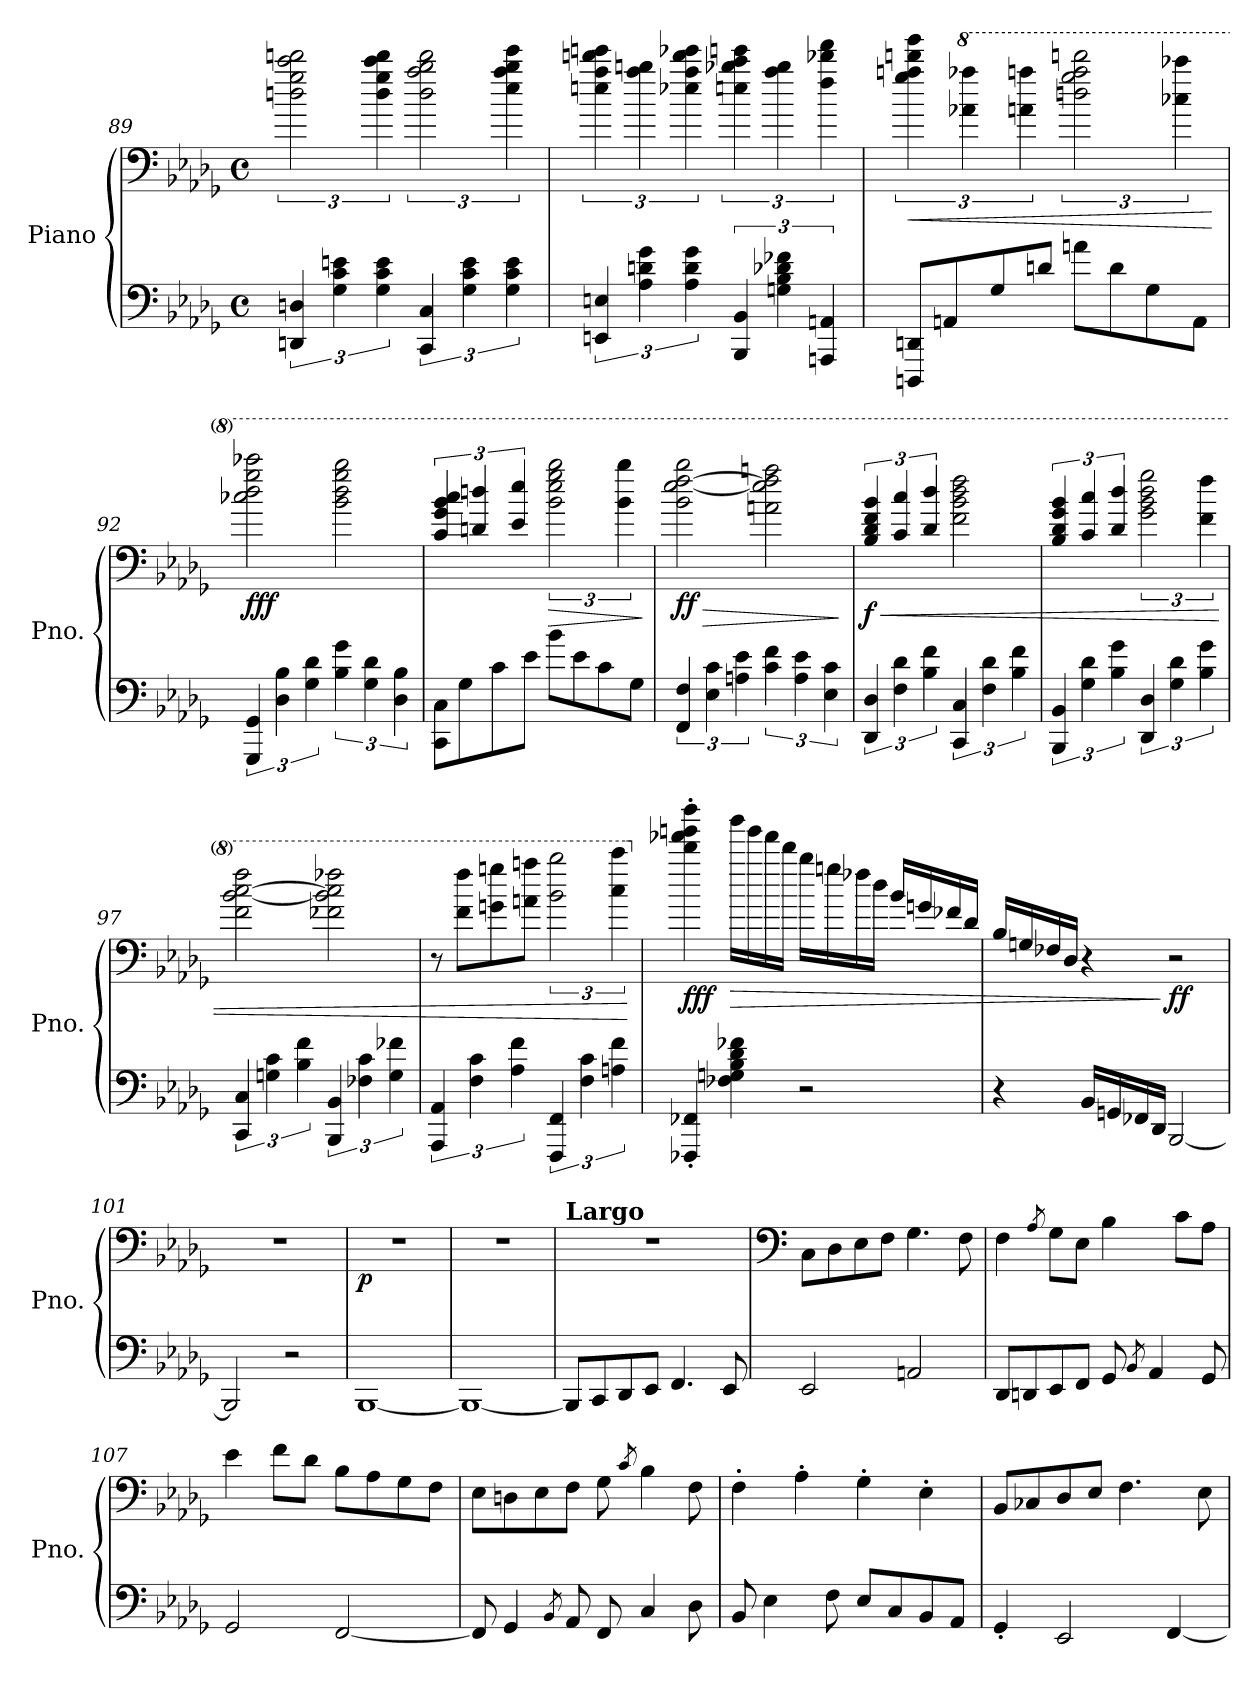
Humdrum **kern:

**kern	**kern	**dynam
*part1	*part1	*part1
*staff2	*staff1	*staff1/2
*I"Piano	*	*
*I'Pno.	*	*
*clefF4	*clefF4	*
*k[b-e-a-d-g-]	*k[b-e-a-d-g-]	*
*M4/4	*M4/4	*
*met(c)	*met(c)	*
=89	=89	=89
6DDn/ 6Dn/	3ddn\ 3gg-\ 3ccc\ 3dddn\	.
6G-\ 6c\ 6en\	.	.
6G-\ 6c\ 6e\	6dd\ 6gg-\ 6ccc\ 6ddd\	.
6CC/ 6C/	3dd\ 3aa-\ 3bb-\ 3ddd\	.
6G-\ 6c\ 6e\	.	.
6G-\ 6c\ 6e\	6ee-\ 6aa-\ 6bb-\ 6eee-\	.
=90	=90	=90
6EEn/ 6En/	6een\ 6aa-\ 6dddn\ 6eeen\	.
6A-\ 6dn\ 6g-\	6aa-\ 6bbn\	.
6A-\ 6d\ 6g-\	6ee-X\ 6aa-\ 6ddd\ 6eee-X\	.
*	*MM180	*
6BBB-/ 6BB-/	6een\ 6bb-X\ 6ccc\ 6eeen\	.
6Gn\ 6B-\ 6d-X\ 6f-X\	6aa-\ 6bb-\	.
6AAAn/ 6AAn/	6ff\ 6ddd-X\ 6fff\	.
!!LO:LB:g=z
=91	=91	=91
!	!	!LO:HP:b
8DDDn/ 8DDn/L	6gg-\ 6aan\ 6dddn\ 6ggg-\	<
8AAn/	.	.
*	*8va	*
.	6aa-X\ 6aaa-\	.
8G-/	.	.
.	6aan\ 6aaan\	.
8dn/J	.	.
8an\L	3ddd\ 3ggg-\ 3aaa\ 3ddddn\	.
8d\	.	.
8G-\	.	.
.	6ccc-X\ 6cccc-X\	.
8AA\J	.	.
.	.	[
=92	=92	=92
!	!	!LO:DY:b
6GGG-/ 6GG-/	2ccc-X\ 2ddd-\ 2ggg-\ 2cccc-X\	fff
6D-\ 6B-\	.	.
6G-\ 6d-\	.	.
6B-\ 6g-\	2bb-\ 2ddd-\ 2ggg-\ 2bbb-\	.
6G-\ 6d-\	.	.
6D-\ 6B-\	.	.
=93	=93	=93
8CC\ 8C\L	6cc/ 6gg-/ 6bb-/ 6ccc/	.
8G-\	.	.
.	6ddn/ 6dddn/	.
8c\	.	.
.	6ee-/ 6eee-/	.
8e-\J	.	.
!	!	!LO:HP:b
8b-\L	3bb-\ 3eee-\ 3ggg-\ 3bbb-\	>
8e-\	.	.
8c\	.	.
.	6bb-\ 6bbb-\	.
8G-\J	.	.
.	.	]
=94	=94	=94
!	!	!LO:HP:b
!	!	!LO:DY:n=1:b
6FF/ 6F/	2bb-\ [2eee-\ [2fff\ 2bbb-\	> ff
6E-\ 6c\	.	.
6An\ 6e-\	.	.
6c\ 6f\	2aan\ 2eee-\] 2fff\] 2aaan\	.
6A\ 6e-\	.	.
6E-\ 6c\	.	.
.	.	]
!!LO:LB:g=z
=95	=95	=95
!	!	!LO:HP:b
!	!	!LO:DY:n=1:b
6DD-/ 6D-/	6b-/ 6dd-/ 6ff/ 6bb-/	< f
6F\ 6d-\	6cc/ 6ccc/	.
6B-\ 6f\	6dd-/ 6ddd-/	.
6CC/ 6C/	2ff\ 2bb-\ 2ddd-\ 2fff\	.
6F\ 6d-\	.	.
6B-\ 6f\	.	.
=96	=96	=96
6BBB-/ 6BB-/	6b-/ 6dd-/ 6gg-/ 6bb-/	.
6G-\ 6d-\	6cc/ 6ccc/	.
6B-\ 6g-\	6dd-/ 6ddd-/	.
6DD-/ 6D-/	3gg-\ 3bb-\ 3ddd-\ 3ggg-\	.
6G-\ 6d-\	.	.
6B-\ 6g-\	6ff\ 6fff\	.
=97	=97	=97
6CC/ 6C/	2ff\ [2bb-\ [2ccc\ 2fff\	.
6Gn\ 6c\	.	.
6B-\ 6f\	.	.
6BBB-/ 6BB-/	2ff-X\ 2bb-\] 2ccc\] 2fff-X\	.
6F-X\ 6c\	.	.
6G\ 6f-X\	.	.
=98	=98	=98
6AAA-/ 6AA-/	8r	.
.	8ff\ 8fff\L	.
6F\ 6c\	.	.
.	8ggn\ 8gggn\	.
6A-\ 6f\	.	.
.	8aan\ 8aaan\J	.
6FFF/ 6FF/	3bb-\ 3bbb-\	.
6F\ 6c\	.	.
6An\ 6f\	6ccc\ 6cccc\	.
.	.	[
!!LO:PB:g=z
=99	=99	=99
*	*X8va	*
!	!	!LO:DY:b
4FFF-X/' 4FF-X/'	4ddd-\' 4fff-X\' 4gggn\' 4dddd-\'	fff
!	!	!LO:HP:b
4F-X\ 4Gn\ 4B-\ 4d-\ 4f-X\	16bbb-\LL	>
.	16ggg\	.
.	16fff-\	.
.	16ddd-\JJ	.
2r	16bb-\LL	.
.	16ggn\	.
.	16ff-X\	.
.	16dd-\JJ	.
.	16b-/LL	.
.	16gn/	.
.	16f-X/	.
.	16d-/JJ	.
=100	=100	=100
*	*MM160	*
4r	16B-/LL	.
.	16Gn/	.
.	16F-X/	.
.	16D-/JJ	.
16BB-/LL	4r	.
16GGn/	.	.
16FF-X/	.	.
16DD-/JJ	.	.
!	!	!LO:DY:n=1:b
[2BBB-/	2r	] ff
=101	=101	=101
2BBB-/]	1r	.
2r	.	.
=102	=102	=102
!	!	!LO:DY:b
[1BBB-	1r	p
=103	=103	=103
1BBB-_	1r	.
!!LO:LB:g=z
=104	=104	=104
!	!LO:TX:a:B:t=Largo	!
8BBB-/L]	1r	.
8CC/	.	.
8DD-/	.	.
8EE-/J	.	.
4.FF/	.	.
8EE-/	.	.
=105	=105	=105
*	*clefF4	*
2EE-/	8C\L	.
.	8D-\	.
.	8E-\	.
.	8F\J	.
2AAn/	4.G-\	.
.	8F\	.
=106	=106	=106
8DD-/L	4F\	.
8DDn/	.	.
.	8qA-/	.
8EE-/	8G-\L	.
8FF/J	8E-\J	.
8GG-/	4B-\	.
8qBB-/	.	.
4AA-/	.	.
.	8c\L	.
8GG-/	8A-\J	.
=107	=107	=107
2GG-/	4e-\	.
.	8f\L	.
.	8d-\J	.
[2FF/	8B-\L	.
.	8A-\	.
.	8G-\	.
.	8F\J	.
=108	=108	=108
8FF/]	8E-\L	.
4GG-/	8Dn\	.
.	8E-\	.
8qBB-/	.	.
8AA-/	8F\J	.
8FF/	8G-\	.
.	8qc/	.
4C/	4B-\	.
8D-\	8F\	.
!!LO:LB:g=z
=109	=109	=109
8BB-/	4F'\	.
4E-\	.	.
.	4A-'\	.
8F\	.	.
8E-/L	4G-'\	.
8C/	.	.
8BB-/	4E-'\	.
8AA-/J	.	.
=110	=110	=110
4GG-'/	8BB-/L	.
.	8C-X/	.
2EE-/	8D-/	.
.	8E-/J	.
.	4.F\	.
[4FF/	.	.
.	8E-\	.
=	=	=
*-	*-	*-
